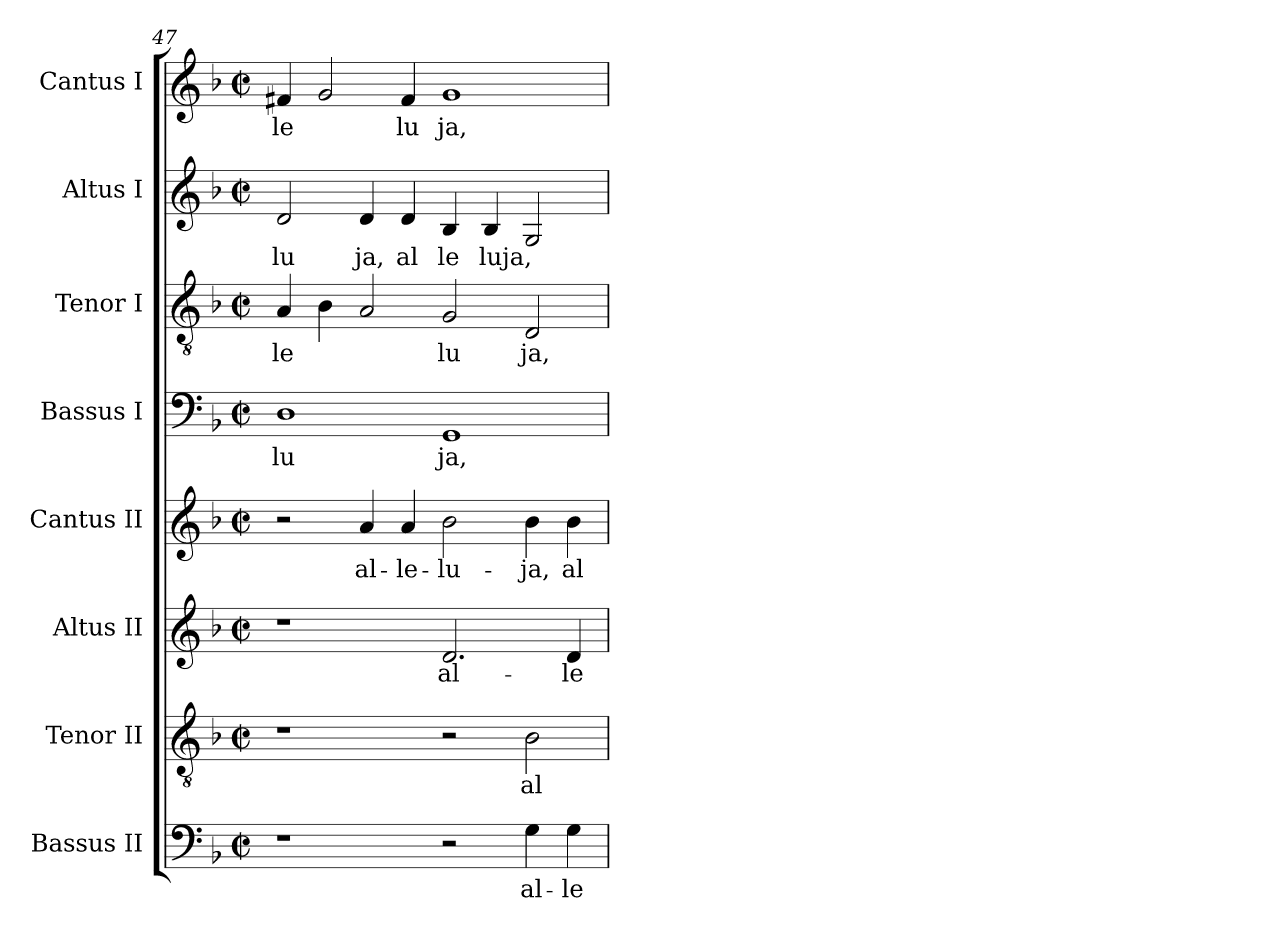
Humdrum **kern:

**kern	**text	**kern	**text	**kern	**text	**kern	**text	**kern	**text	**kern	**text	**kern	**text	**kern	**text
*part8	*part8	*part7	*part7	*part6	*part6	*part5	*part5	*part4	*part4	*part3	*part3	*part2	*part2	*part1	*part1
*staff8	*staff8	*staff7	*staff7	*staff6	*staff6	*staff5	*staff5	*staff4	*staff4	*staff3	*staff3	*staff2	*staff2	*staff1	*staff1
*I"Bassus II	*	*I"Tenor II	*	*I"Altus II	*	*I"Cantus II	*	*I"Bassus I	*	*I"Tenor I	*	*I"Altus I	*	*I"Cantus I	*
*clefF4	*	*clefGv2	*	*clefG2	*	*clefG2	*	*clefF4	*	*clefGv2	*	*clefG2	*	*clefG2	*
*k[b-]	*	*k[b-]	*	*k[b-]	*	*k[b-]	*	*k[b-]	*	*k[b-]	*	*k[b-]	*	*k[b-]	*
*F:	*	*F:	*	*F:	*	*F:	*	*F:	*	*F:	*	*F:	*	*F:	*
*M2/2	*	*M2/2	*	*M2/2	*	*M2/2	*	*M2/2	*	*M2/2	*	*M2/2	*	*M2/2	*
*met(c|)	*	*met(c|)	*	*met(c|)	*	*met(c|)	*	*met(c|)	*	*met(c|)	*	*met(c|)	*	*met(c|)	*
=47	=47	=47	=47	=47	=47	=47	=47	=47	=47	=47	=47	=47	=47	=47	=47
!	!	!	!	!	!	!	!	!	!LO:LY:b:cj	!	!LO:LY:b:cj	!	!LO:LY:b:cj	!	!LO:LY:b:cj
1r	.	1r	.	1r	.	2r	.	1D	lu	4A/	le	2d/	lu	4f#X/	le
.	.	.	.	.	.	.	.	.	.	4B-\	.	.	.	2g/	.
!	!	!	!	!	!	!	!LO:LY:b:cj	!	!	!	!	!	!LO:LY:b:cj	!	!
.	.	.	.	.	.	4a/	al-	.	.	2A/	.	4d/	ja,	.	.
!	!	!	!	!	!	!	!LO:LY:b:cj	!	!	!	!	!	!LO:LY:b:cj	!	!LO:LY:b:cj
.	.	.	.	.	.	4a/	-le-	.	.	.	.	4d/	al	4f#/	lu
!	!	!	!	!	!LO:LY:b:cj	!	!LO:LY:b:cj	!	!LO:LY:b:cj	!	!LO:LY:b:cj	!	!LO:LY:b:cj	!	!LO:LY:b:cj
2r	.	2r	.	2.d/	al-	2b-\	-lu-	1GG	ja,	2G/	lu	4B-/	le	1g	ja,
!	!	!	!	!	!	!	!	!	!	!	!	!	!LO:LY:b	!	!
.	.	.	.	.	.	.	.	.	.	.	.	4B-/	luja,	.	.
!	!LO:LY:b:cj	!	!LO:LY:b:cj	!	!	!	!LO:LY:b:cj	!	!	!	!LO:LY:b:cj	!	!	!	!
4G\	al-	2B-\	al-	.	.	4b-\	-ja,	.	.	2D/	ja,	2G/	.	.	.
!	!LO:LY:b:cj	!	!	!	!LO:LY:b:cj	!	!LO:LY:b:cj	!	!	!	!	!	!	!	!
4G\	-le-	.	.	4d/	-le-	4b-\	al-	.	.	.	.	.	.	.	.
=	=	=	=	=	=	=	=	=	=	=	=	=	=	=	=
*-	*-	*-	*-	*-	*-	*-	*-	*-	*-	*-	*-	*-	*-	*-	*-
